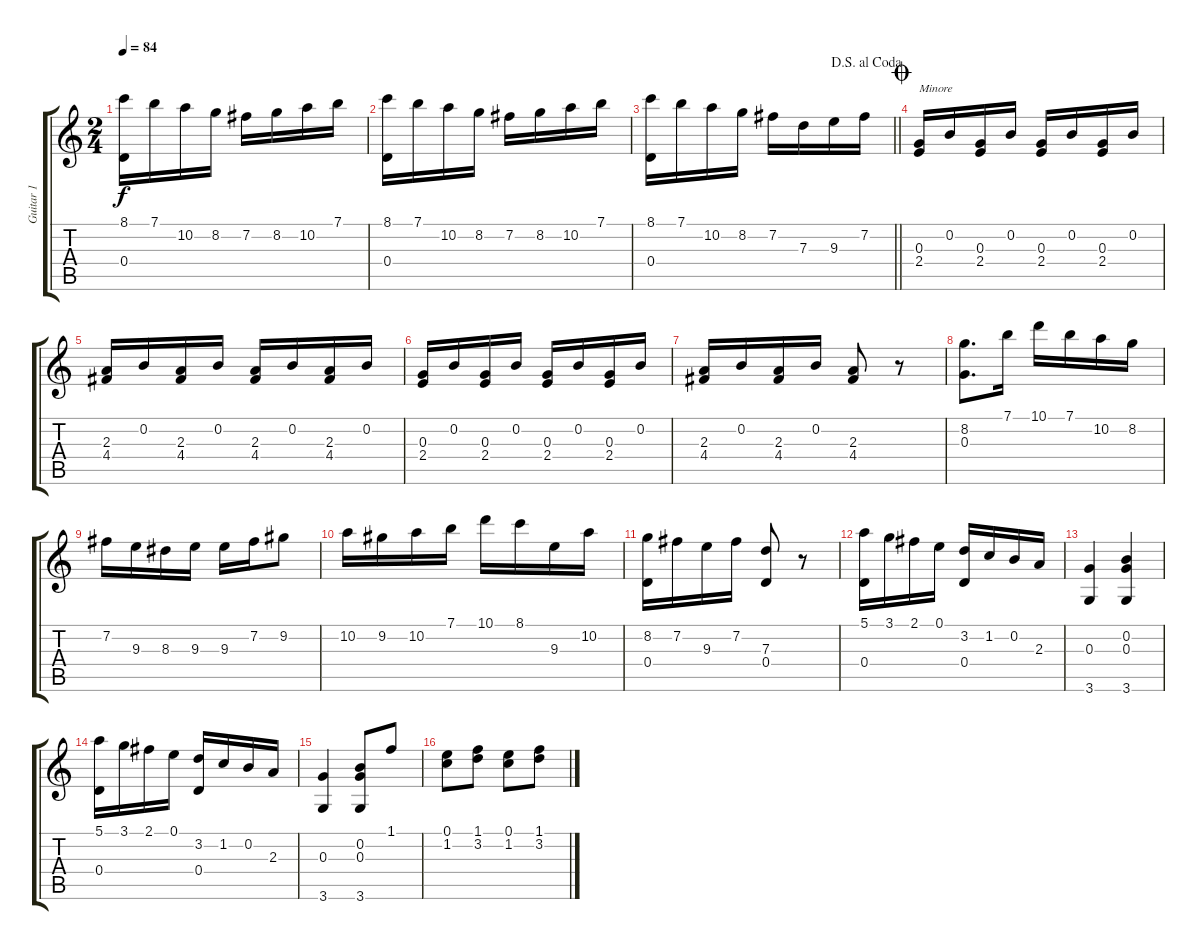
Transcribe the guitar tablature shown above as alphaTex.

\track ("Guitar 1" "Guitar 1") {instrument acousticguitarnylon}
\staff {score tabs}
\tuning (E4 B3 G3 D3 A2 E2) {hide}
\ts (2 4)
\tempo 84
\clef g2
\ks c
(8.1 0.4).16{dy f} 7.1.16 10.2.16 8.2.16 7.2.16 8.2.16 10.2.16 7.1.16 |
(8.1 0.4).16 7.1.16 10.2.16 8.2.16 7.2.16 8.2.16 10.2.16 7.1.16 |
\jump dalsegnoalcoda
\barLineRight lightlight
(8.1 0.4).16 7.1.16 10.2.16 8.2.16 7.2.16 7.3.16 9.3.16 7.2.16 |
\jump coda
(0.3 2.4).16{txt "Minore"} 0.2.16 (0.3 2.4).16 0.2.16 (0.3 2.4).16 0.2.16 (0.3 2.4).16 0.2.16 |
(2.3 4.4).16 0.2.16 (2.3 4.4).16 0.2.16 (2.3 4.4).16 0.2.16 (2.3 4.4).16 0.2.16 |
(0.3 2.4).16 0.2.16 (0.3 2.4).16 0.2.16 (0.3 2.4).16 0.2.16 (0.3 2.4).16 0.2.16 |
(2.3 4.4).16 0.2.16 (2.3 4.4).16 0.2.16 (2.3 4.4).8 r.8 |
(8.2 0.3).8{d} 7.1.16 10.1.16 7.1.16 10.2.16 8.2.16 |
7.2.16 9.3.16 8.3.16 9.3.16 9.3.16 7.2.16 9.2.8 |
10.2.16 9.2.16 10.2.16 7.1.16 10.1.16 8.1.16 9.3.16 10.2.16 |
(8.2 0.4).16 7.2.16 9.3.16 7.2.16 (7.3 0.4).8 r.8 |
(5.1 0.4).16 3.1.16 2.1.16 0.1.16 (3.2 0.4).16 1.2.16 0.2.16 2.3.16 |
(0.3 3.6).4 (0.2 0.3 3.6).4 |
(5.1 0.4).16 3.1.16 2.1.16 0.1.16 (3.2 0.4).16 1.2.16 0.2.16 2.3.16 |
(0.3 3.6).4 (0.2 0.3 3.6).8 1.1.8 |
(0.1 1.2).8 (1.1 3.2).8 (0.1 1.2).8 (1.1 3.2).8
